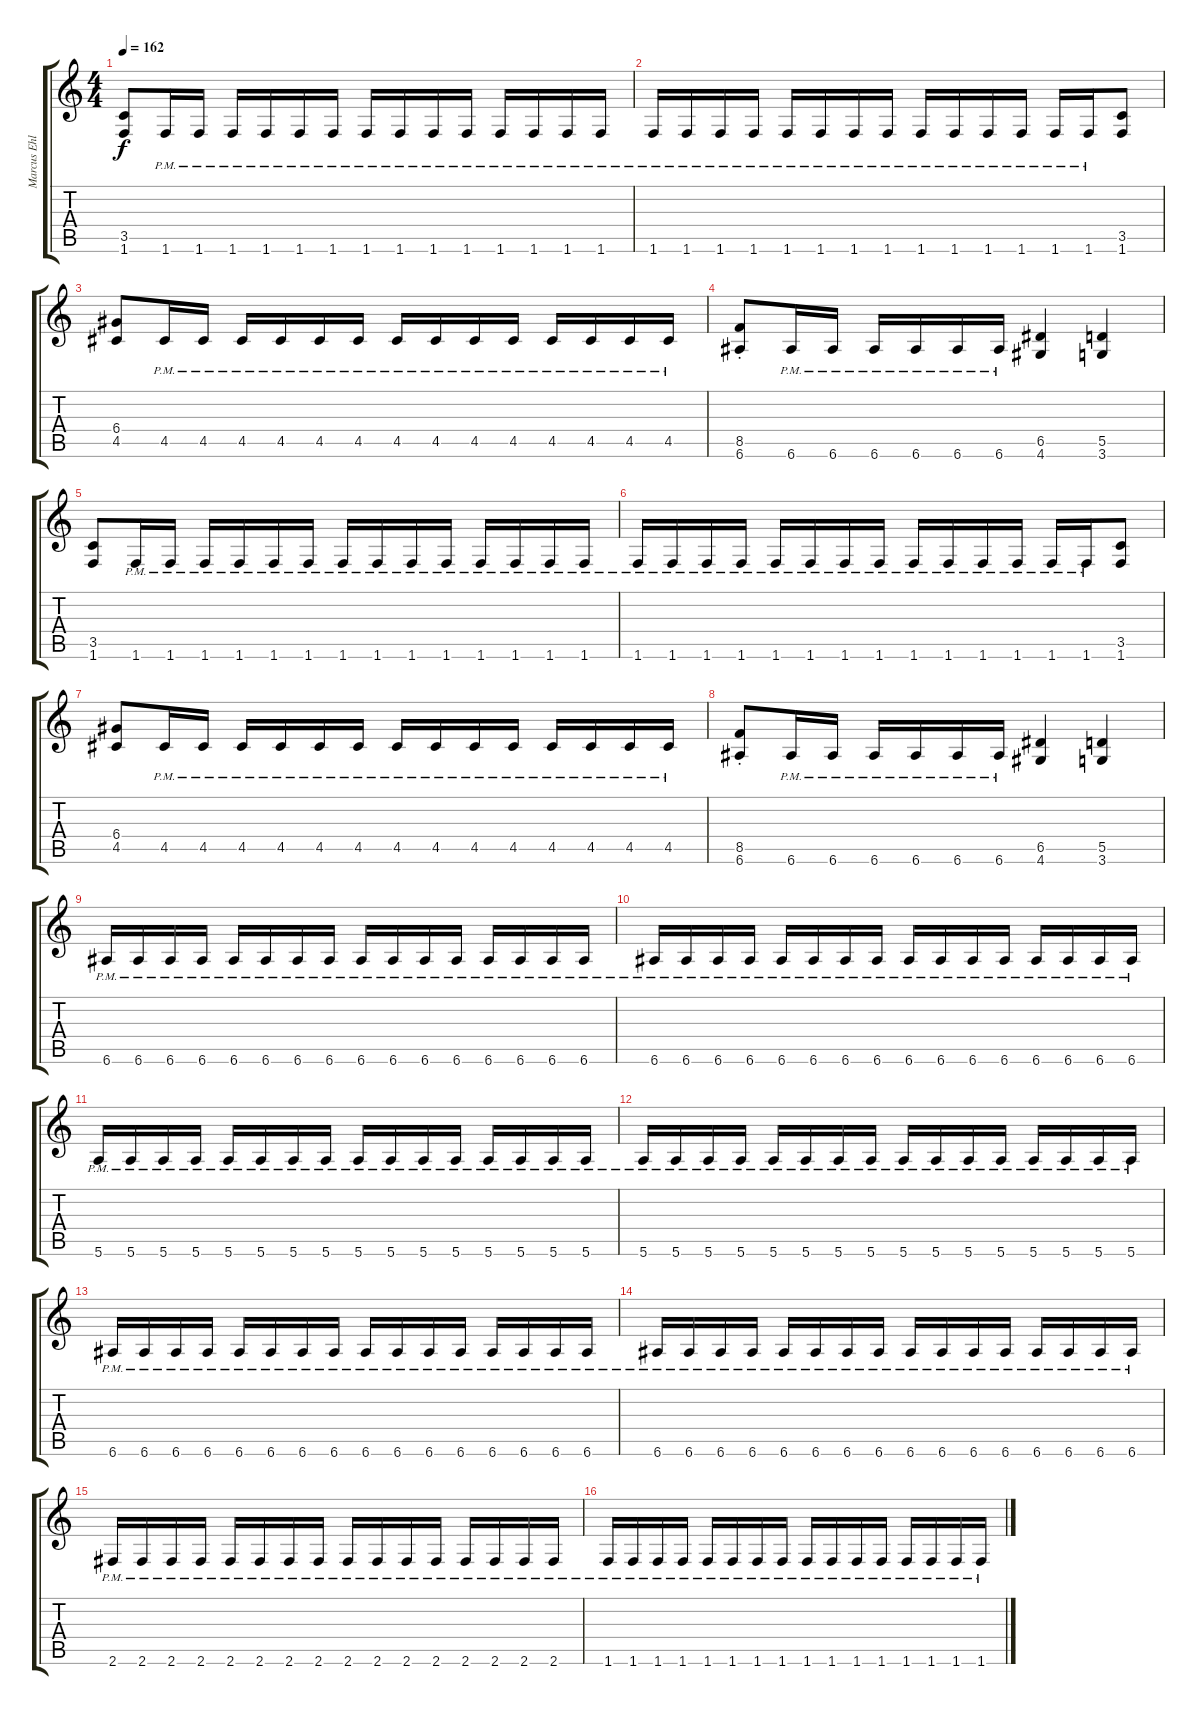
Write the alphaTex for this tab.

\track ("Marcus Ehlin" "Marcus Ehl") {instrument distortionguitar}
\staff {score tabs}
\tuning (E4 B3 G3 D3 A2 E2) {hide}
\ts (4 4)
\tempo 162
\clef g2
\ks c
(3.5 1.6).8{dy f} 1.6{pm}.16 1.6{pm}.16 1.6{pm}.16 1.6{pm}.16 1.6{pm}.16 1.6{pm}.16 1.6{pm}.16 1.6{pm}.16 1.6{pm}.16 1.6{pm}.16 1.6{pm}.16 1.6{pm}.16 1.6{pm}.16 1.6{pm}.16 |
1.6{pm}.16 1.6{pm}.16 1.6{pm}.16 1.6{pm}.16 1.6{pm}.16 1.6{pm}.16 1.6{pm}.16 1.6{pm}.16 1.6{pm}.16 1.6{pm}.16 1.6{pm}.16 1.6{pm}.16 1.6{pm}.16 1.6{pm}.16 (3.5 1.6).8 |
(6.4 4.5).8 4.5{pm}.16 4.5{pm}.16 4.5{pm}.16 4.5{pm}.16 4.5{pm}.16 4.5{pm}.16 4.5{pm}.16 4.5{pm}.16 4.5{pm}.16 4.5{pm}.16 4.5{pm}.16 4.5{pm}.16 4.5{pm}.16 4.5{pm}.16 |
(8.5 6.6{st}).8 6.6{pm}.16 6.6{pm}.16 6.6{pm}.16 6.6{pm}.16 6.6{pm}.16 6.6{pm}.16 (6.5 4.6).4 (5.5 3.6).4 |
(3.5 1.6).8 1.6{pm}.16 1.6{pm}.16 1.6{pm}.16 1.6{pm}.16 1.6{pm}.16 1.6{pm}.16 1.6{pm}.16 1.6{pm}.16 1.6{pm}.16 1.6{pm}.16 1.6{pm}.16 1.6{pm}.16 1.6{pm}.16 1.6{pm}.16 |
1.6{pm}.16 1.6{pm}.16 1.6{pm}.16 1.6{pm}.16 1.6{pm}.16 1.6{pm}.16 1.6{pm}.16 1.6{pm}.16 1.6{pm}.16 1.6{pm}.16 1.6{pm}.16 1.6{pm}.16 1.6{pm}.16 1.6{pm}.16 (3.5 1.6).8 |
(6.4 4.5).8 4.5{pm}.16 4.5{pm}.16 4.5{pm}.16 4.5{pm}.16 4.5{pm}.16 4.5{pm}.16 4.5{pm}.16 4.5{pm}.16 4.5{pm}.16 4.5{pm}.16 4.5{pm}.16 4.5{pm}.16 4.5{pm}.16 4.5{pm}.16 |
(8.5 6.6{st}).8 6.6{pm}.16 6.6{pm}.16 6.6{pm}.16 6.6{pm}.16 6.6{pm}.16 6.6{pm}.16 (6.5 4.6).4 (5.5 3.6).4 |
6.6{pm}.16 6.6{pm}.16 6.6{pm}.16 6.6{pm}.16 6.6{pm}.16 6.6{pm}.16 6.6{pm}.16 6.6{pm}.16 6.6{pm}.16 6.6{pm}.16 6.6{pm}.16 6.6{pm}.16 6.6{pm}.16 6.6{pm}.16 6.6{pm}.16 6.6{pm}.16 |
6.6{pm}.16 6.6{pm}.16 6.6{pm}.16 6.6{pm}.16 6.6{pm}.16 6.6{pm}.16 6.6{pm}.16 6.6{pm}.16 6.6{pm}.16 6.6{pm}.16 6.6{pm}.16 6.6{pm}.16 6.6{pm}.16 6.6{pm}.16 6.6{pm}.16 6.6{pm}.16 |
5.6{pm}.16 5.6{pm}.16 5.6{pm}.16 5.6{pm}.16 5.6{pm}.16 5.6{pm}.16 5.6{pm}.16 5.6{pm}.16 5.6{pm}.16 5.6{pm}.16 5.6{pm}.16 5.6{pm}.16 5.6{pm}.16 5.6{pm}.16 5.6{pm}.16 5.6{pm}.16 |
5.6{pm}.16 5.6{pm}.16 5.6{pm}.16 5.6{pm}.16 5.6{pm}.16 5.6{pm}.16 5.6{pm}.16 5.6{pm}.16 5.6{pm}.16 5.6{pm}.16 5.6{pm}.16 5.6{pm}.16 5.6{pm}.16 5.6{pm}.16 5.6{pm}.16 5.6{pm}.16 |
6.6{pm}.16 6.6{pm}.16 6.6{pm}.16 6.6{pm}.16 6.6{pm}.16 6.6{pm}.16 6.6{pm}.16 6.6{pm}.16 6.6{pm}.16 6.6{pm}.16 6.6{pm}.16 6.6{pm}.16 6.6{pm}.16 6.6{pm}.16 6.6{pm}.16 6.6{pm}.16 |
6.6{pm}.16 6.6{pm}.16 6.6{pm}.16 6.6{pm}.16 6.6{pm}.16 6.6{pm}.16 6.6{pm}.16 6.6{pm}.16 6.6{pm}.16 6.6{pm}.16 6.6{pm}.16 6.6{pm}.16 6.6{pm}.16 6.6{pm}.16 6.6{pm}.16 6.6{pm}.16 |
2.6{pm}.16 2.6{pm}.16 2.6{pm}.16 2.6{pm}.16 2.6{pm}.16 2.6{pm}.16 2.6{pm}.16 2.6{pm}.16 2.6{pm}.16 2.6{pm}.16 2.6{pm}.16 2.6{pm}.16 2.6{pm}.16 2.6{pm}.16 2.6{pm}.16 2.6{pm}.16 |
1.6{pm}.16 1.6{pm}.16 1.6{pm}.16 1.6{pm}.16 1.6{pm}.16 1.6{pm}.16 1.6{pm}.16 1.6{pm}.16 1.6{pm}.16 1.6{pm}.16 1.6{pm}.16 1.6{pm}.16 1.6{pm}.16 1.6{pm}.16 1.6{pm}.16 1.6{pm}.16
